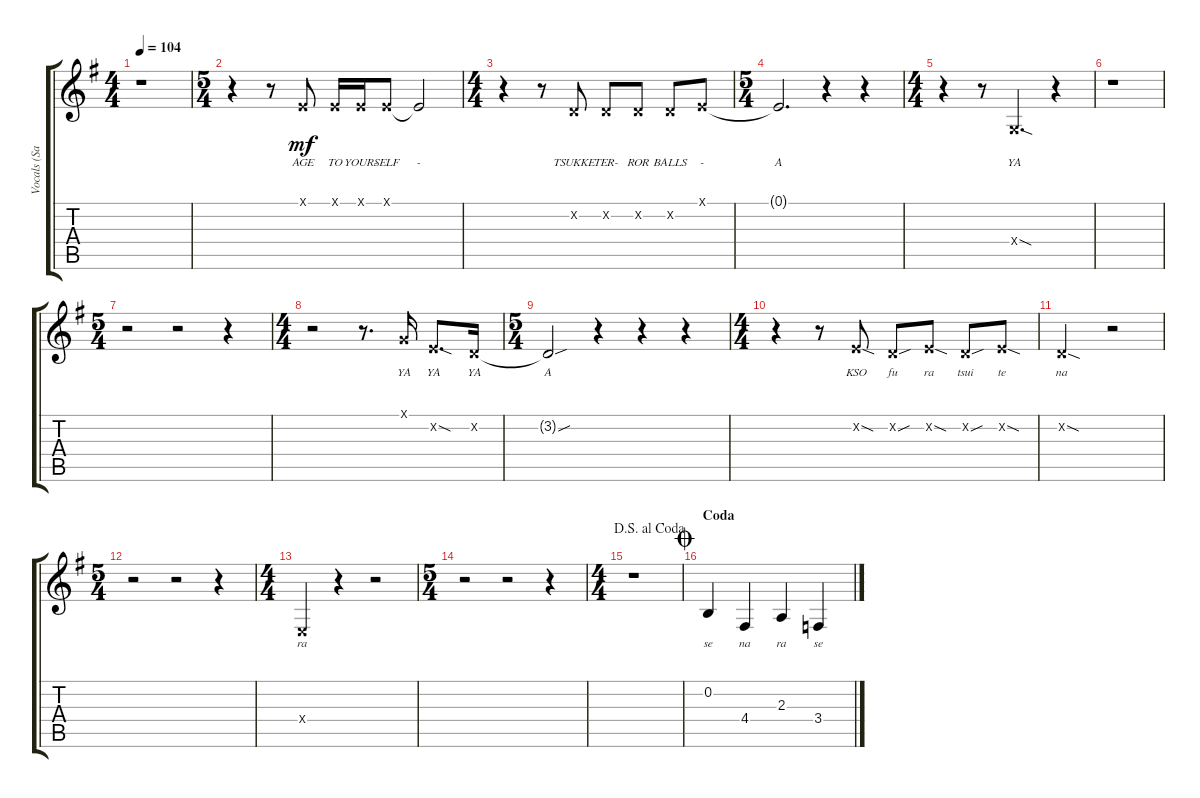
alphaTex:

\track ("Vocals (Sawako)" "Vocals (Sa") {instrument tenorsax}
\staff {score tabs}
\tuning (E4 B3 G3 D3 A2 E2) {hide}
\ts (4 4)
\tempo 104
\clef g2
\ks eminor
r.1{dy mf} |
\ts (5 4)
r.4 r.8 0.1{x}.8{lyrics (0 "AGE") lyrics (1 "") lyrics (2 "") lyrics (3 "") lyrics (4 "")} 0.1{x}.16{lyrics (0 "TO") lyrics (1 "") lyrics (2 "") lyrics (3 "") lyrics (4 "")} 0.1{x}.16{lyrics (0 "YOUR-") lyrics (1 "") lyrics (2 "") lyrics (3 "") lyrics (4 "")} 0.1{x}.8{lyrics (0 "SELF") lyrics (1 "") lyrics (2 "") lyrics (3 "") lyrics (4 "")} 0.1{t}.2{lyrics (0 "-") lyrics (1 "") lyrics (2 "") lyrics (3 "") lyrics (4 "")} |
\ts (4 4)
r.4 r.8 3.2{x}.8{lyrics (0 "TSUKKE") lyrics (1 "") lyrics (2 "") lyrics (3 "") lyrics (4 "")} 3.2{x}.8{lyrics (0 "TER-") lyrics (1 "") lyrics (2 "") lyrics (3 "") lyrics (4 "")} 3.2{x}.8{lyrics (0 "ROR") lyrics (1 "") lyrics (2 "") lyrics (3 "") lyrics (4 "")} 3.2{x}.8{lyrics (0 "BALLS") lyrics (1 "") lyrics (2 "") lyrics (3 "") lyrics (4 "")} 0.1{x}.8{lyrics (0 "-") lyrics (1 "") lyrics (2 "") lyrics (3 "") lyrics (4 "")} |
\ts (5 4)
0.1{t}.2{d lyrics (0 "A") lyrics (1 "") lyrics (2 "") lyrics (3 "") lyrics (4 "")} r.4 r.4 |
\ts (4 4)
r.4 r.8 5.4{sod x}.4{d lyrics (0 "YA") lyrics (1 "") lyrics (2 "") lyrics (3 "") lyrics (4 "")} r.4 |
r.1 |
\ts (5 4)
r.2 r.2 r.4 |
\ts (4 4)
r.2 r.8{d} 3.1{x}.16{lyrics (0 "YA") lyrics (1 "") lyrics (2 "") lyrics (3 "") lyrics (4 "")} 5.2{sod x}.8{d lyrics (0 "YA") lyrics (1 "") lyrics (2 "") lyrics (3 "") lyrics (4 "")} 3.2{x}.16{lyrics (0 "YA") lyrics (1 "") lyrics (2 "") lyrics (3 "") lyrics (4 "")} |
\ts (5 4)
3.2{sou t}.2{lyrics (0 "A") lyrics (1 "") lyrics (2 "") lyrics (3 "") lyrics (4 "")} r.4 r.4 r.4 |
\ts (4 4)
r.4 r.8 5.2{sod x}.8{lyrics (0 "KSO") lyrics (1 "") lyrics (2 "") lyrics (3 "") lyrics (4 "")} 3.2{sou x}.8{lyrics (0 "fu") lyrics (1 "") lyrics (2 "") lyrics (3 "") lyrics (4 "")} 5.2{sod x}.8{lyrics (0 "ra") lyrics (1 "") lyrics (2 "") lyrics (3 "") lyrics (4 "")} 3.2{sou x}.8{lyrics (0 "tsui") lyrics (1 "") lyrics (2 "") lyrics (3 "") lyrics (4 "")} 5.2{sod x}.8{lyrics (0 "te") lyrics (1 "") lyrics (2 "") lyrics (3 "") lyrics (4 "")} |
3.2{sod x}.2{lyrics (0 "na") lyrics (1 "") lyrics (2 "") lyrics (3 "") lyrics (4 "")} r.2 |
\ts (5 4)
r.2 r.2 r.4 |
\ts (4 4)
2.4{x}.4{lyrics (0 "ra") lyrics (1 "") lyrics (2 "") lyrics (3 "") lyrics (4 "")} r.4 r.2 |
\ts (5 4)
r.2 r.2 r.4 |
\ts (4 4)
\jump dalsegnoalcoda
r.1 |
\section ("" "Coda")
\jump coda
0.2.4{lyrics (0 "se") lyrics (1 "") lyrics (2 "") lyrics (3 "") lyrics (4 "")} 4.4.4{lyrics (0 "na") lyrics (1 "") lyrics (2 "") lyrics (3 "") lyrics (4 "")} 2.3.4{lyrics (0 "ra") lyrics (1 "") lyrics (2 "") lyrics (3 "") lyrics (4 "")} 3.4.4{lyrics (0 "se") lyrics (1 "") lyrics (2 "") lyrics (3 "") lyrics (4 "")}
